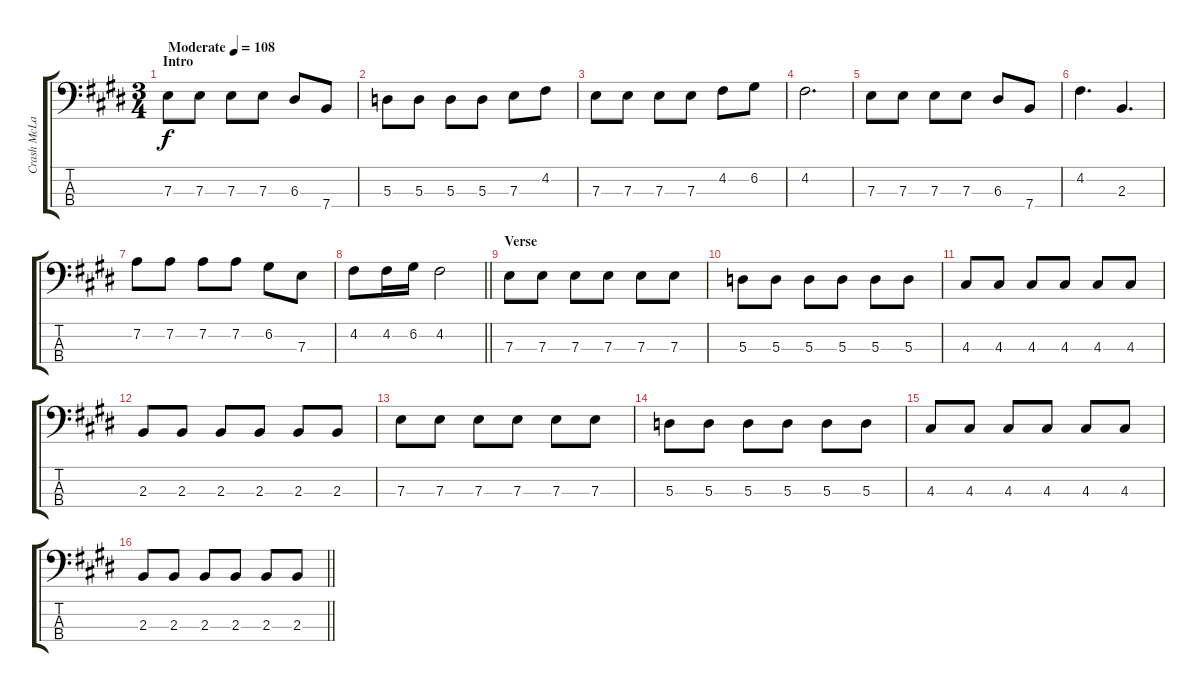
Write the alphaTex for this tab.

\track ("Crash McLarson" "Crash McLa") {instrument electricbassfinger}
\staff {score tabs}
\tuning (G2 D2 A1 E1) {hide}
\ts (3 4)
\section ("" "Intro")
\tempo (108 "Moderate")
\clef f4
\ks e
7.3.8{dy f instrument electricbassfinger} 7.3.8 7.3.8 7.3.8 6.3.8 7.4.8 |
5.3.8 5.3.8 5.3.8 5.3.8 7.3.8 4.2.8 |
7.3.8 7.3.8 7.3.8 7.3.8 4.2.8 6.2.8 |
4.2.2{d} |
7.3.8 7.3.8 7.3.8 7.3.8 6.3.8 7.4.8 |
4.2.4{d} 2.3.4{d} |
7.2.8 7.2.8 7.2.8 7.2.8 6.2.8 7.3.8 |
\barLineRight lightlight
4.2.8 4.2.16 6.2.16 4.2.2 |
\section ("" "Verse")
7.3.8 7.3.8 7.3.8 7.3.8 7.3.8 7.3.8 |
5.3.8 5.3.8 5.3.8 5.3.8 5.3.8 5.3.8 |
4.3.8 4.3.8 4.3.8 4.3.8 4.3.8 4.3.8 |
2.3.8 2.3.8 2.3.8 2.3.8 2.3.8 2.3.8 |
7.3.8 7.3.8 7.3.8 7.3.8 7.3.8 7.3.8 |
5.3.8 5.3.8 5.3.8 5.3.8 5.3.8 5.3.8 |
4.3.8 4.3.8 4.3.8 4.3.8 4.3.8 4.3.8 |
\barLineRight lightlight
2.3.8 2.3.8 2.3.8 2.3.8 2.3.8 2.3.8
